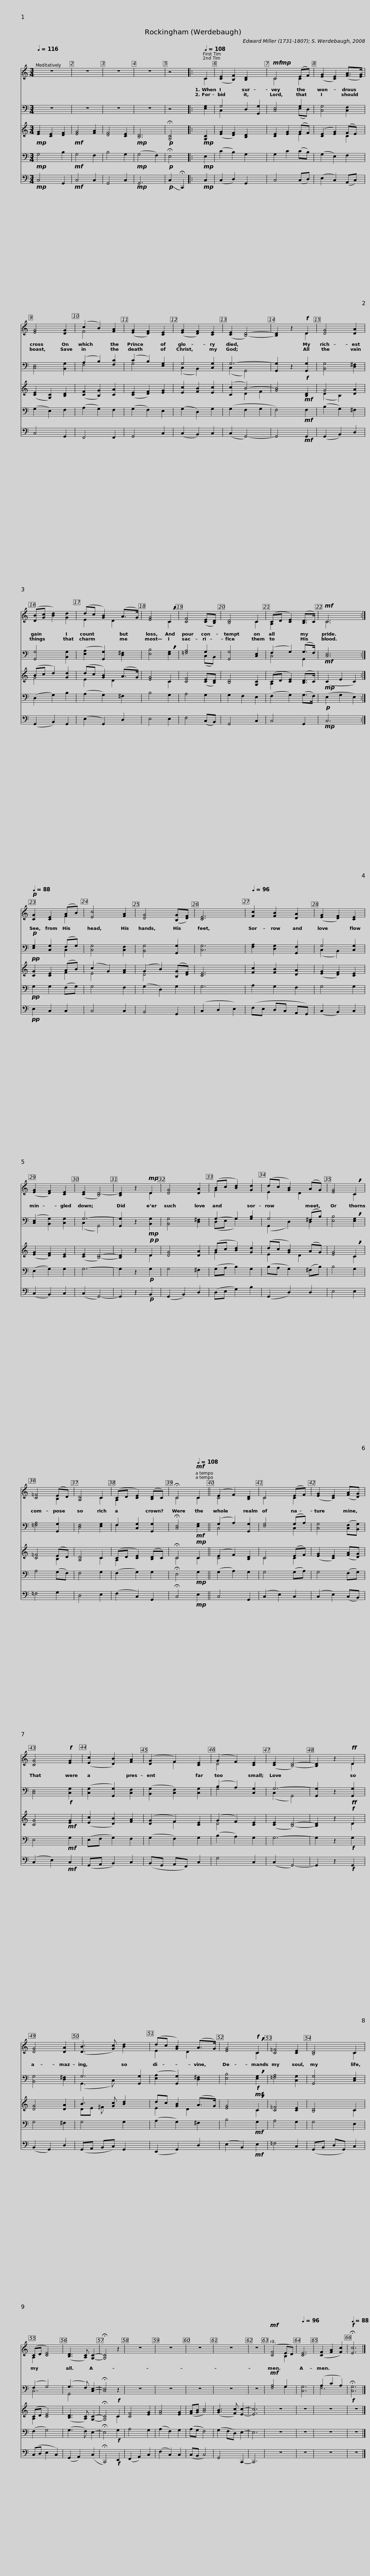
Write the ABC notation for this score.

X:1
%%score ( 1 2 ) ( 3 4 ) ( 5 6 ) 7 8
L:1/8
Q:1/4=116
M:3/4
I:linebreak $
K:C
V:1 treble
V:2 treble
V:3 bass
V:4 bass
V:5 treble
V:6 treble
V:7 bass
V:8 bass
V:1
 z6 | z6 | z6 | z6 | z4 |: %5
[Q:1/4=108] C2 | ([CE]2 [B,F]2) [B,D]2 x2 |!mf!!mp! C4 (EF) | ([EG]2 [CE]2) ([FA]>[EG]) | [EG]4 [DG]2 |$ %10
 (c2 B2) [FA]2 | ([EG]2 [DF]2) [CE]2 | ([EG]2 [DF]2) [CE]2 | ([CE]2 [B,D]4-) | [B,D]2 z2!f! D2 | %15
 [DG]4 [DA]2 |$ ([DB][Gc] [Bd]2) [Gd]2 | (dc [GB]2) (A>G) | [EG]4 !breath!C2 | [CF]4 ([CE][B,D]) | %20
 [B,D]4 C2 | (CD [CE]2) ([B,D]>C) |$!mf! C6 :|[Q:1/4=88]!p! [CG]2 [CE]2 (AB) | [Ec]4 [FA]2 | %25
 [DG]4 ([B,G][DF]) | [CE]6 |[Q:1/4=96][Q:1/4=96] [Fc]2 [FB]2 [DA]2 | ([EG]2 [DF]2) [CE]2 | ([EG]2 [DF]2) [CE]2 | %30
 ([CE]2 [B,D-]4) |$ [B,D]2 z2!mp! D2 | [DG]4 [DA]2 | (Bc [Bd]2) [Gd]2 | (dc [GB]2) (AG) | %35
 [EG]4 !breath!C2 | [C=F]4 (ED) |$ [A,D]4 C2 | (CD [CE]2) ([B,D]C) | !fermata!C4[Q:1/4=108]!mf![Q:1/4=108] C2 || %40
 (E2 F2) [B,D]2 | C4 (EF) | ([EG]2 [CE]2) ([FA][DG]) |$ [CG]4!f! [EG]2 | ([Ec]2 [DB]2) [FA]2 | %45
 ([DG]2 F2) [CE]2 | (G2 F2) [CE]2 | ([CE]2 [B,D]4-) | [B,D]2 z2!ff! D2 | [DG]4 [DA]2 |$ %50
 ([DB]3 [Gc]) [Bd]2 x2 | (dc [GB]2) (A>G) | [EG]4!f! !breath!C2 | [C=F]4 [CE]2 | [B,D]4 C2 | %55
 (CD [CE]4) | ([B,D]3 [A,C]) [G,C]2- |$ !fermata![G,C]4 z2 | z6 | z6 | %60
 z6 | z6 |$ z6 |!mf! ([CF]4 ED) |[Q:1/4=96] [CE]6 | %65
 ([CF]2 [FA]2 [Fc]2) |$[Q:1/4=88]!f! !fermata![Ec]6 |] %67
V:2
 x6 | x6 | x6 | x6 | x4 |: %5
 C2 | x8 | C4 C2 | x6 | x6 |$ %10
 F4 x2 | x6 | x6 | x6 | x4 D2 | %15
 x6 |$ x6 | E2 x D2 x | x4 C2 | x6 | %20
 x4 C2 | A,2 x4 |$ C6 :| x4 F2 | x6 | %25
 x6 | x6 | x6 | x6 | x6 | %30
 x6 |$ x4 D2 | x6 | G2 x4 | E2 x D2 x | %35
 x4 C2 | x4 B,2 |$ x4 C2 | A,2 x4 | C4 C2 || %40
 C4 x2 | C4 C2 | x6 |$ x6 | x6 | %45
 x2 F2 x2 | D4 x2 | x6 | x4 D2 | x6 |$ %50
 x8 | E2 x D2 x | x4 C2 | x6 | x4 C2 | %55
 A,2 x4 | x6 |$ x6 | x6 | x6 | %60
 x6 | x6 |$ x6 | x4 B,2 | x6 | %65
 x6 |$ x6 |] %67
V:3
 z6 | z6 | z6 | z6 | z4 |: %5
 [E,G,]2 | G,4 D,2 [G,,G,]2 | [C,E,]4 G,2 | [C,G,]4 [C,F,]2 | [C,E,]4 [B,,G,]2 |$ %10
 (A,2 B,2) [F,C]2 | (C2 B,2) [E,G,]2 | G,4 [C,G,]2 | G,6- | [G,,G,]2 z2!f! [G,,G,]2 | %15
 [B,,G,]4 [D,^F,]2 |$ [G,,G,]4 [B,,G,]2 | ([E,A,]2 [G,,G,]2) [D,^F,]2 | [E,B,]4 !breath![E,G,]2 | [=F,A,]4 G,2 | %20
 [G,,G,]4 [C,E,]2 | (F,2 G,2) (G,>F,) |$!mf! [C,E,]6 :|!p! [E,G,]2 [C,G,]2 (F,G,) | [C,G,]4 [C,F,]2 | %25
 [B,,G,]4 [G,,G,]2 | [C,G,]6 | [F,A,]2 [D,G,]2 [G,,F,]2 | G,4 [C,G,]2 | ([C,E,]2 [B,,G,]2) [C,G,]2 | %30
 G,6- |$ [G,,G,]2 z2!mp! [B,,G,]2 | [B,,G,]4 [D,^F,]2 | G,2- G,2 [G,B,]2 | G,4 (^F,B,) | %35
 [E,B,]4 !breath![E,G,]2 | [=F,A,]4 [G,,G,]2 |$ [D,F,]4 [E,G,]2 | F,2 [C,G,]2 [G,,G,]2 | !fermata![C,E,]4!mf! [E,G,]2 || %40
 (G,2 A,2) [G,,G,]2 | [E,G,]4 (G,A,) | [C,G,]4 ([C,F,][B,,G,]) |$ [C,E,]4!f! [C,G,]2 | ([C,G,]2 [G,,G,]2) [C,F,]2 | %45
 ([B,,G,]2 [C,F,]2) [C,G,]2 | (B,2 A,2) [C,G,]2 | G,6- | [G,,G,]2 z2!ff! [G,,G,]2 | [B,,G,]4 [D,^F,]2 |$ %50
 G,6 [G,,G,]2 | ([E,A,]2 [G,,G,]2) [D,^F,]2 | [E,B,]4!f! !breath![E,G,]2 | [=F,A,]4 [C,G,]2 | [G,,G,]4 [C,E,]2 | %55
 (F,2 G,4) | (G,3 F,) [C,E,]2- |$ !fermata![C,E,]4 z2 | z6 | z6 | %60
 z6 | z6 |$ z6 |!mf! [F,A,]4 G,2 | [C,G,]6 | %65
 (A,2 C2 A,2) |$!f! !fermata![C,G,]6 |] %67
V:4
 x6 | x6 | x6 | x6 | x4 |: %5
 x2 | C,2 x6 | x4 (E,D,) | x6 | x6 |$ %10
 F,4 x2 | G,4 x2 | (C,2 B,,2) x2 | (C,2 G,,4-) | x6 | %15
 x6 |$ x6 | x6 | x6 | x4 (C,B,,) | %20
 x6 | C,4 G,,2 |$ x6 :| x4 C,2 | x6 | %25
 x6 | x6 | x6 | (C,2 B,,2) x2 | x6 | %30
 (C,2 G,,4-) |$ x6 | x6 | (D,E, G,2) x2 | (G,,2 D,2) D,2 | %35
 x6 | x6 |$ x6 | F,2 x4 | x6 || %40
 C,4 x2 | x4 C,2 | x6 |$ x6 | x6 | %45
 x6 | G,4 x2 | (C,2 G,,4-) | x6 | x6 |$ %50
 (G,,3 C,) x4 | x6 | x6 | x6 | x6 | %55
 C,6 | G,,4 x2 |$ x6 | x6 | x6 | %60
 x6 | x6 |$ x6 | x4 G,2 | x6 | %65
 F,6 |$ x6 |] %67
V:5
!mp! [EG]2 [CE]2 [DF]2 |!mf! [EG]4 [FA]2 | [DF]4 [CE]2 |!mp! [B,D]6 |!p! !fermata![G,C]4 |: %5
!mp! [G,C]2 | ([EG]2 [DF]2) [B,D]2 x2 | [CE]2 [EG]2 (GF) | ([CE]2 [EG]2) (FE) | ([CE]2 [G,C]2) [B,D]2 |$ %10
 ([CF]2 [B,G]2) [CA]2 | ([CE]2 [DF]2) [EG]2 | [Ec]2 [FB]2 [Ec]2 | ([Cc]2 B4-) | [GB]4!mf! [B,D]2 | %15
 G4 [DA]2 |$ (Bc d2) [Gd]2 | (dc [GB]2) (A>G) | [EG]4 C2 | [CF]4 ([CE][B,D]) | %20
 [B,D]4 [G,C]2 | (CD [CE]2) ([B,D]>C) |$!mp! (C2 E2 C2) :|!pp! [CG]2 [CE]2 (AB) | (c2 G2) [FA]2 | %25
 (G2 B2) ([B,G][DF]) | [CE]6 | [Fc]2 [FB]2 [DA]2 | ([EG]2 [DF]2) [CE]2 | ([EG]2 [DF]2) [CE]2 | %30
 ([CE]2 [B,D]4-) |$ [B,D]2 z2!p!!p! D2 | [DG]4 [DA]2 | (Bc [Bd]2) [Gd]2 | (dc [GB]2) (AG) | %35
 [EG]4 !breath!C2 | [C=F]4 (ED) |$ [A,D]4 C2 | (CD [CE]2) ([B,D]C) | !fermata!C4!mp! C2 || %40
 (E2 F2) [B,D]2 | C4 (EF) | ([EG]2 [CE]2) ([FA][DG]) |$ [CG]4!mf! [EG]2 | ([Ec]2 [DB]2) [FA]2 | %45
 ([DG]2 F2) [CE]2 | (G2 F2) [CE]2 | ([CE]2 [B,D]4-) | [B,D]2 z2!f! D2 | [DG]4 [DA]2 |$ %50
 B3 [Gc] [Bd]2 x2 | dc [GB]2 (A>G) | [EG]4!mf! !breath!C2 | [C=F]4 [CE]2 | [B,D]4 C2 | %55
 (CD [CE]4) | ([B,D]3 [A,C]) [G,C]2- |$ !fermata![G,C]4!f! C2 | [CF]4 [EG]2 | [FA]4 [EG]2 | %60
 ([FA][GB] [Ac]4) | ([GB]3 [Fc]) [Ec]2- |$ [Ec]6 | z6 | z6 | %65
 z6 |$ z6 |] %67
V:6
 x6 | x6 | x6 | x6 | x4 |: %5
 x2 | x8 | x4 E2 | x4 C2 | x6 |$ %10
 x6 | x6 | x6 | x2 D2 F2 | x6 | %15
 (D2 B,2) x2 |$ G4 x2 | E2 x D2 x | x4 C2 | x6 | %20
 x6 | A,2 x4 |$ x6 :| x4 F2 | E4 x2 | %25
 D4 x2 | x6 | x6 | x6 | x6 | %30
 x6 |$ x4 D2 | x6 | G2 x4 | E2 x D2 x | %35
 x4 C2 | x4 B,2 |$ x4 C2 | A,2 x4 | C4 C2 || %40
 C4 x2 | C4 C2 | x6 |$ x6 | x6 | %45
 x2 F2 x2 | D4 x2 | x6 | x4 D2 | x6 |$ %50
 DE ^F x5 | E2 x D2 x | x4 C2 | x6 | x4 C2 | %55
 A,2 x4 | x6 |$ x4 C2 | x6 | x6 | %60
 x6 | x6 |$ x6 | x6 | x6 | %65
 x6 |$ x6 |] %67
V:7
!mp! G,4 B,2 |!mf! G,4 F,2 | B,4 G,2 |!mp! (G,4 F,2) |!p! !fermata!E,4 |: %5
!mp! E,2 | (C2 B,2) G,2 x2 | G,2 C2 (CB,) | (G,2 E,2) F,2 | (G,2 E,2) F,2 |$ %10
 (A,2 G,2) F,2 | (G,2 F,2) E,2 | (G,2 D,2) G,2 | (G,2 F,2 G,2 | F,4)!mf! F,2 | %15
 (B,2 G,2) ^F,2 |$ (D,2 G,2) B,2 | (A,2 G,2) ^F,2 | B,4 G,2 | A,4 G,2 | %20
 G,2 F,2 E,2 | (F,2 G,2) (G,>F,) |$!p! (E,2 G,2 E,2) :|!pp! G,2 G,2 (F,G,) | G,4 F,2 | %25
 (G,2 D,2) G,2 | G,6 | A,2 G,2 F,2 | G,4 G,2 | (E,2 G,2) G,2 | %30
 G,6- |$ G,2 z2!p! G,2 | G,4 ^F,2 | (G,A, B,2) G,2 | (B,A, G,2) (^F,B,) | %35
 B,4 G,2 | A,4 (G,F,) |$ F,4 G,2 | (F,2 G,2) G,2 | !fermata!E,4!mp! G,2 || %40
 (G,2 A,2) G,2 | G,4 (G,A,) | G,4 (F,G,) |$ E,4!mf! G,2 | (E,F, G,2) F,2 | %45
 (G,2 F,2) G,2 | (B,2 A,2) G,2 | G,6- | G,2 z2!f! G,2 | G,4 ^F,2 |$ %50
 G,4 G,2 x2 | (A,2 G,2) ^F,2 | B,4!mf! G,2 | A,4 G,2 | G,4 E,2 | %55
 (F,2 G,4) | (G,3 F,) E,2- |$ !fermata!E,4!f! G,2 | A,4 G,2 | (A,2 F,2) G,2 | %60
 (A,G, F,4) | (G,2 F,D,) E,2- |$ E,6 | z6 | z6 | %65
 z6 |$ z6 |] %67
V:8
!mp! C,4 G,,2 |!mf! C,4 C,2 | G,,4 C,2 |!mp! G,,6 |!p! (C,2 !fermata!C,,2) |: %5
!mp! C,2 | (C,2 D,2) G,,2 x2 | C,4 (C,D,) | (E,2 C,2) (A,,C,) | C,4 G,,2 |$ %10
 F,,4 F,,2 | G,,4 C,2 | (C,2 B,,2) C,2 | (C,2 G,,4-) | G,,4!mf! G,,2 | %15
 (G,,2 B,,2) D,2 |$ (G,,2 B,,2) G,,2 | (E,2 G,,2) D,2 | E,4 E,2 | F,4 (C,B,,) | %20
 G,,4 C,2 | C,4 G,,2 |$!mp! C,6 :|!pp! E,2 C,2 C,2 | C,4 C,2 | %25
 B,,4 G,,2 | (C,2 D,2 E,2) | (F,E, D,C, A,,G,,) | (C,2 B,,2) C,2 | (C,2 B,,2) C,2 | %30
 (C,2 G,,4-) |$ G,,2 z2!p! B,,2 | (G,,2 B,,2) D,2 | (D,E, G,2) B,2 | (G,,2 D,2) D,2 | %35
 E,4 E,2 | =F,4 G,2 |$ D,4 E,2 | (F,2 C,2) G,,2 | !fermata!C,4!mp! E,2 || %40
 C,4 G,,2 | (C,2 E,2) C,2 | (C,2 E,2) (C,B,,) |$ (C,2 E,2)!mf! C,2 | (G,,A,, B,,2) C,2 | %45
 (B,,G,, A,,F,,) C,2 | G,4 C,2 | (C,2 G,,4-) | G,,2 z2!f! G,,2 | (B,,2 G,,2) D,2 |$ %50
 (G,,A,, B,,C,) G,,2 x2 | (E,,2 G,,2) D,2 | (E,2 B,,2)!mf! E,2 | =F,4 C,2 | (G,,B,, D,G,,) C,2 | %55
 (C,D, E,2 C,2) | (G,,2 A,,2) (C,2 |$ !fermata!C,,4)!f! E,,2 | (F,,2 A,,2) C,2 | (F,2 C,2) C,2 | %60
 (C,B,, C,4) | G,,4 C,,2- |$ C,,6 | z6 | z6 | %65
 z6 |$ z6 |] %67
